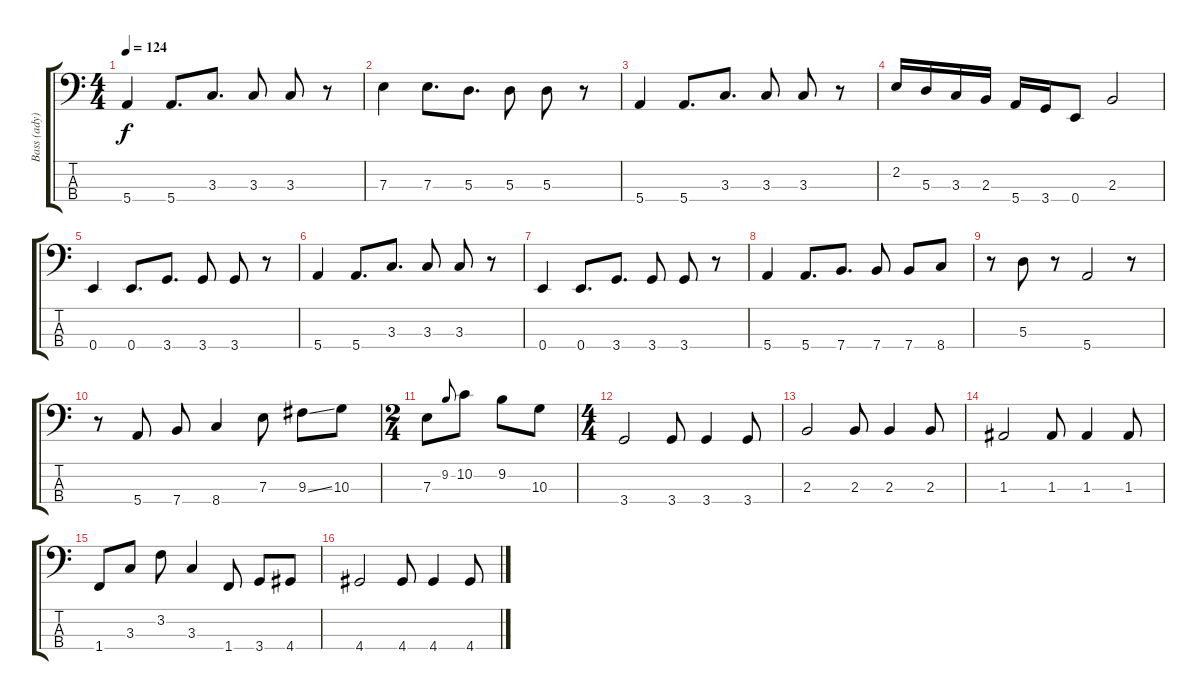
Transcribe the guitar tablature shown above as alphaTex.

\track ("Bass (ady)" "Bass (ady)") {instrument electricbassfinger}
\staff {score tabs}
\tuning (G2 D2 A1 E1) {hide}
\ts (4 4)
\tempo 124
\clef f4
\ks c
5.4.4{dy f} 5.4.8{d} 3.3.8{d} 3.3.8 3.3.8 r.8 |
7.3.4 7.3.8{d} 5.3.8{d} 5.3.8 5.3.8 r.8 |
5.4.4 5.4.8{d} 3.3.8{d} 3.3.8 3.3.8 r.8 |
2.2.16 5.3.16 3.3.16 2.3.16 5.4.16 3.4.16 0.4.8 2.3.2 |
0.4.4 0.4.8{d} 3.4.8{d} 3.4.8 3.4.8 r.8 |
5.4.4 5.4.8{d} 3.3.8{d} 3.3.8 3.3.8 r.8 |
0.4.4 0.4.8{d} 3.4.8{d} 3.4.8 3.4.8 r.8 |
5.4.4 5.4.8{d} 7.4.8{d} 7.4.8 7.4.8 8.4.8 |
r.8 5.3.8 r.8 5.4.2 r.8 |
r.8 5.4.8 7.4.8 8.4.4 7.3.8 9.3{ss}.8 10.3.8 |
\ts (2 4)
7.3.8 9.2.8{gr onbeat} 10.2.8 9.2.8 10.3.8 |
\ts (4 4)
3.4.2 3.4.8 3.4.4 3.4.8 |
2.3.2 2.3.8 2.3.4 2.3.8 |
1.3.2 1.3.8 1.3.4 1.3.8 |
1.4.8 3.3.8 3.2.8 3.3.4 1.4.8 3.4.8 4.4.8 |
4.4.2 4.4.8 4.4.4 4.4.8
